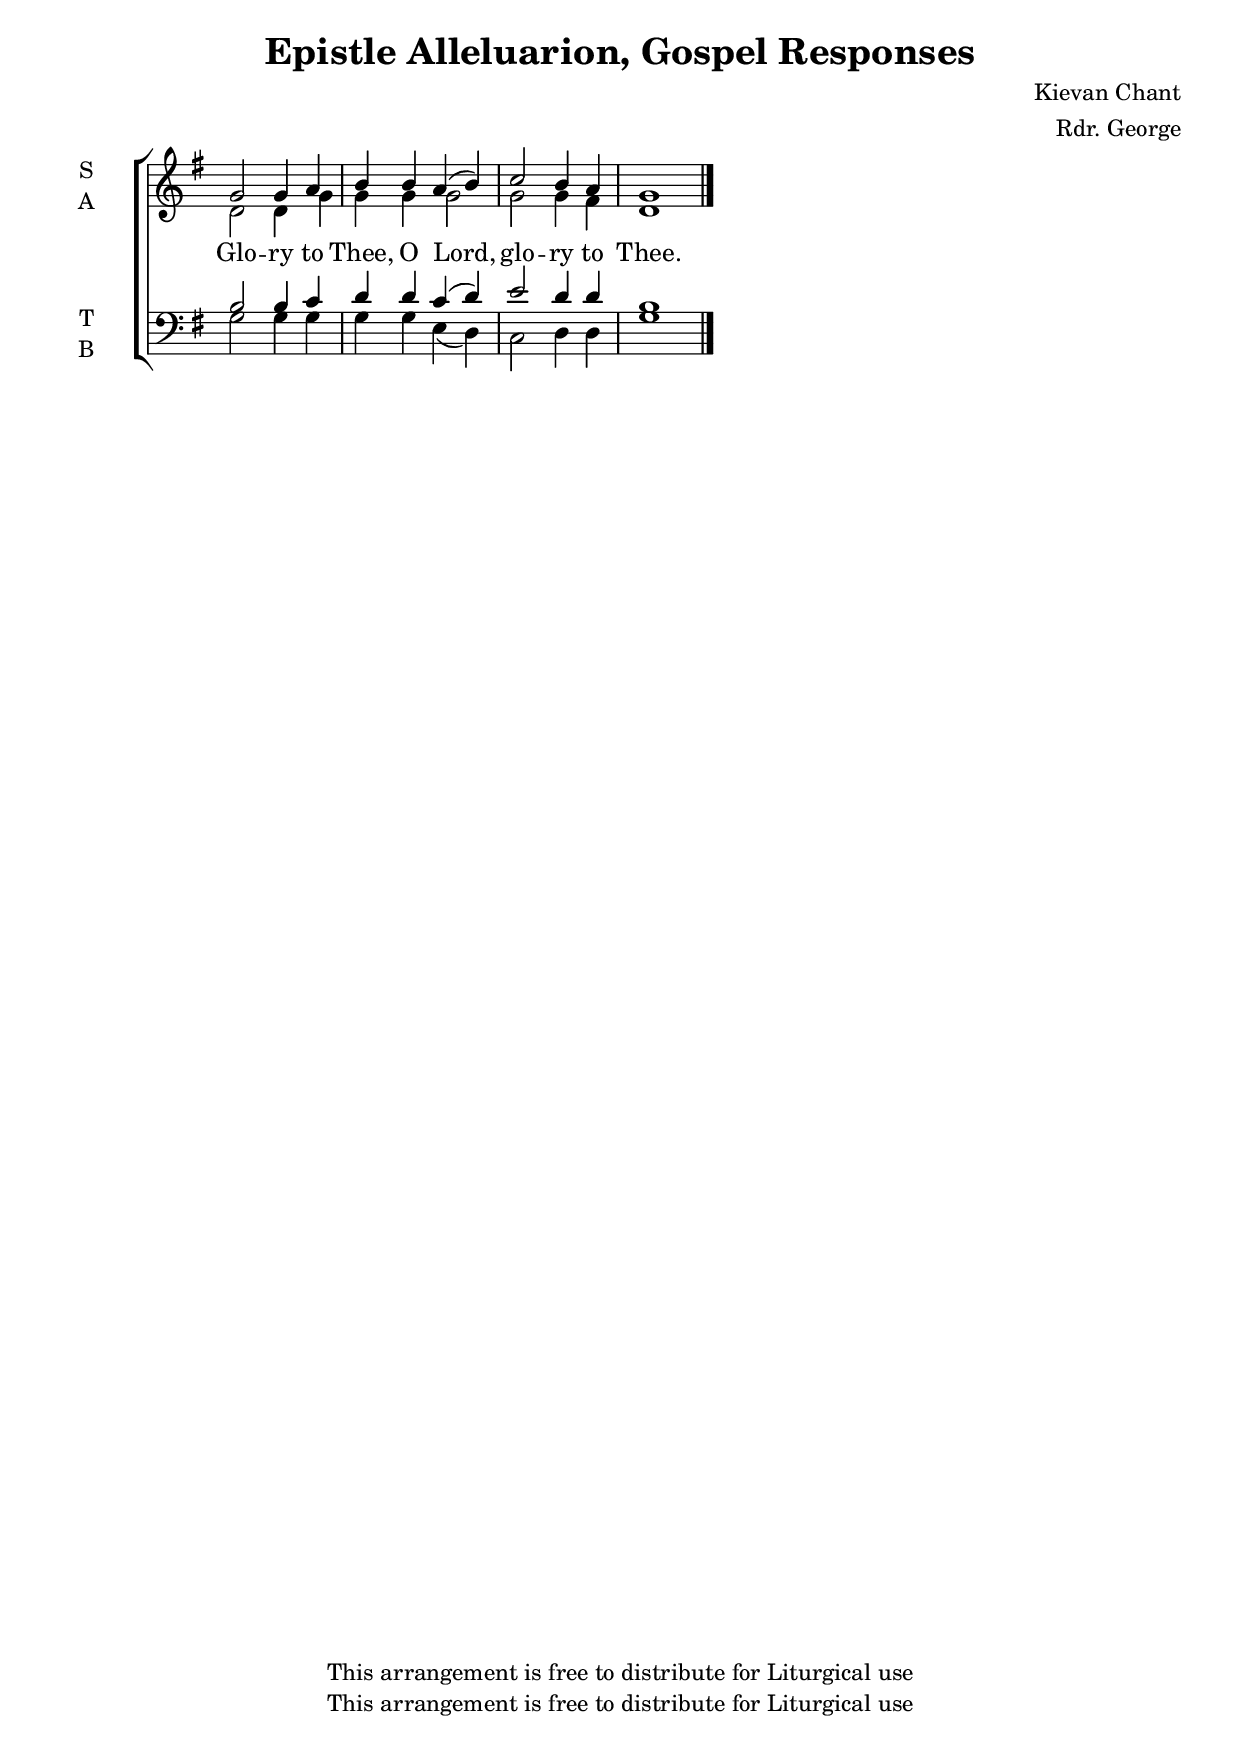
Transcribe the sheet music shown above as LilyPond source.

\version "2.18.2"

\header {
  title = "Epistle Alleluarion, Gospel Responses"
  subtitle = ""
  subsubtitle = ""
  composer = "Kievan Chant"
  arranger = "Rdr. George"
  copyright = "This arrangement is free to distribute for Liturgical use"
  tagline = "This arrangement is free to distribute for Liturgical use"
}
\version "2.18.2"

% Provide an easy way to group a bunch of text together on a breve
% http://lilypond.org/doc/v2.18/Documentation/notation/working-with-ancient-music_002d_002dscenarios-and-solutions
recite = \once \override LyricText.self-alignment-X = #-1

\defineBarLine "invisible" #'("" "" "")
global = {
  \time 4/4 % Not used, Time_signature_engraver is removed from layout
  \key g \major
  \set Timing.defaultBarType = "invisible" %% Only put bar lines where I say
}

lyricText = \lyricmode {
  Glo -- ry to Thee, O Lord, glo -- ry to Thee.
}

soprano = \relative c'' {
  \global % Leave these here for key to display
  g2 g4 a b b a( b) c2 b4 a g1  \bar "|."
}

alto = \relative c' {
  \global % Leave these here for key to display
  d2 d4 g g g g2 g g4 fis d1
}

tenor = \relative c' {
  \global % Leave these here for key to display
  b2 b4 c d d c( d) e2 d4 d b1
}

bass = \relative c' {
  \global % Leave these here for key to display
  g2 g4 g g g e( d) c2 d4 d g1
}

\score {
  \new ChoirStaff <<
    \new Staff \with {
      midiInstrument = "choir aahs"
      instrumentName = \markup \center-column { S A }
    } <<
      \new Voice = "soprano" { \voiceOne \soprano }
      \new Voice = "alto" { \voiceTwo \alto }
    >>
    \new Lyrics \with {
      \override VerticalAxisGroup #'staff-affinity = #CENTER
    } \lyricsto "soprano" \lyricText

    \new Staff \with {
      midiInstrument = "choir aahs"
      instrumentName = \markup \center-column { T B }
    } <<
      \clef bass
      \new Voice = "tenor" { \voiceOne \tenor }
      \new Voice = "bass" { \voiceTwo \bass }
    >>
  >>
  \layout {
    \context {
      \Staff
      \remove "Time_signature_engraver"
    }
    \context {
      \Score
      \omit BarNumber
    }
  }
  \midi { \tempo 4 = 120
          \context {
            \Voice
            \remove "Dynamic_performer"
    }
  }
}

